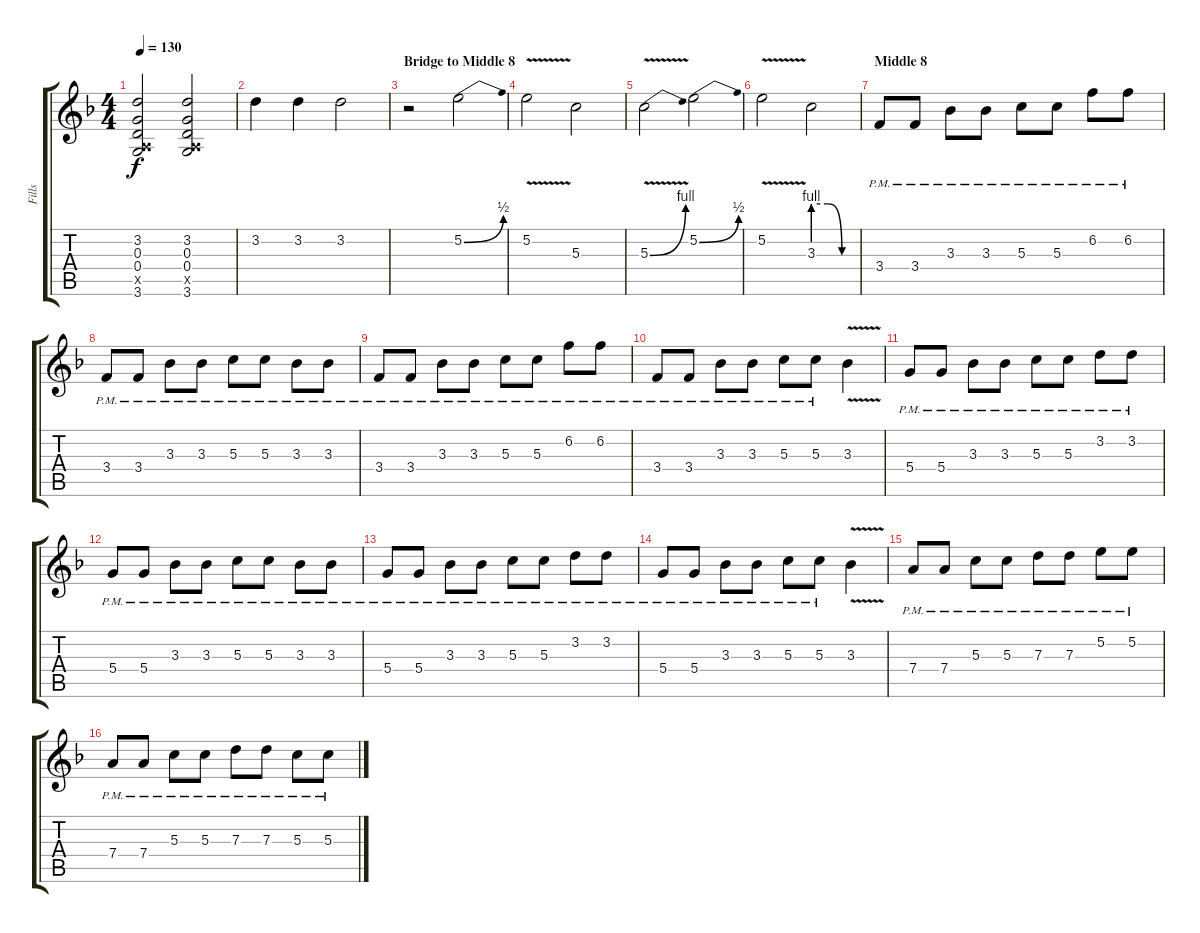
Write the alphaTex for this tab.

\track ("Fills" "Fills") {instrument distortionguitar}
\staff {score tabs}
\tuning (E4 B3 G3 D3 A2 E2) {hide}
\ts (4 4)
\tempo 130
\clef g2
\ks dminor
(3.2 0.3 0.4 0.5{x} 3.6).2{dy f} (3.2 0.3 0.4 0.5{x} 3.6).2 |
3.2.4 3.2.4 3.2.2 |
\section ("" "Bridge to Middle 8")
r.2 5.2{be (bend 0 0 60 2)}.2 |
5.2{v}.2 5.3.2 |
5.3{be (bend 0 0 60 4) v}.2 5.2{be (bend 0 0 60 2)}.2 |
5.2{v}.2 3.3{be (custom 0 4 20 4 40 0 60 0)}.2 |
\section ("" "Middle 8")
3.4{pm}.8 3.4{pm}.8 3.3{pm}.8 3.3{pm}.8 5.3{pm}.8 5.3{pm}.8 6.2{pm}.8 6.2{pm}.8 |
3.4{pm}.8 3.4{pm}.8 3.3{pm}.8 3.3{pm}.8 5.3{pm}.8 5.3{pm}.8 3.3{pm}.8 3.3{pm}.8 |
3.4{pm}.8 3.4{pm}.8 3.3{pm}.8 3.3{pm}.8 5.3{pm}.8 5.3{pm}.8 6.2{pm}.8 6.2{pm}.8 |
3.4{pm}.8 3.4{pm}.8 3.3{pm}.8 3.3{pm}.8 5.3{pm}.8 5.3{pm}.8 3.3{v}.4 |
5.4{pm}.8 5.4{pm}.8 3.3{pm}.8 3.3{pm}.8 5.3{pm}.8 5.3{pm}.8 3.2{pm}.8 3.2{pm}.8 |
5.4{pm}.8 5.4{pm}.8 3.3{pm}.8 3.3{pm}.8 5.3{pm}.8 5.3{pm}.8 3.3{pm}.8 3.3{pm}.8 |
5.4{pm}.8 5.4{pm}.8 3.3{pm}.8 3.3{pm}.8 5.3{pm}.8 5.3{pm}.8 3.2{pm}.8 3.2{pm}.8 |
5.4{pm}.8 5.4{pm}.8 3.3{pm}.8 3.3{pm}.8 5.3{pm}.8 5.3{pm}.8 3.3{v}.4 |
7.4{pm}.8 7.4{pm}.8 5.3{pm}.8 5.3{pm}.8 7.3{pm}.8 7.3{pm}.8 5.2{pm}.8 5.2{pm}.8 |
7.4{pm}.8 7.4{pm}.8 5.3{pm}.8 5.3{pm}.8 7.3{pm}.8 7.3{pm}.8 5.3{pm}.8 5.3{pm}.8
